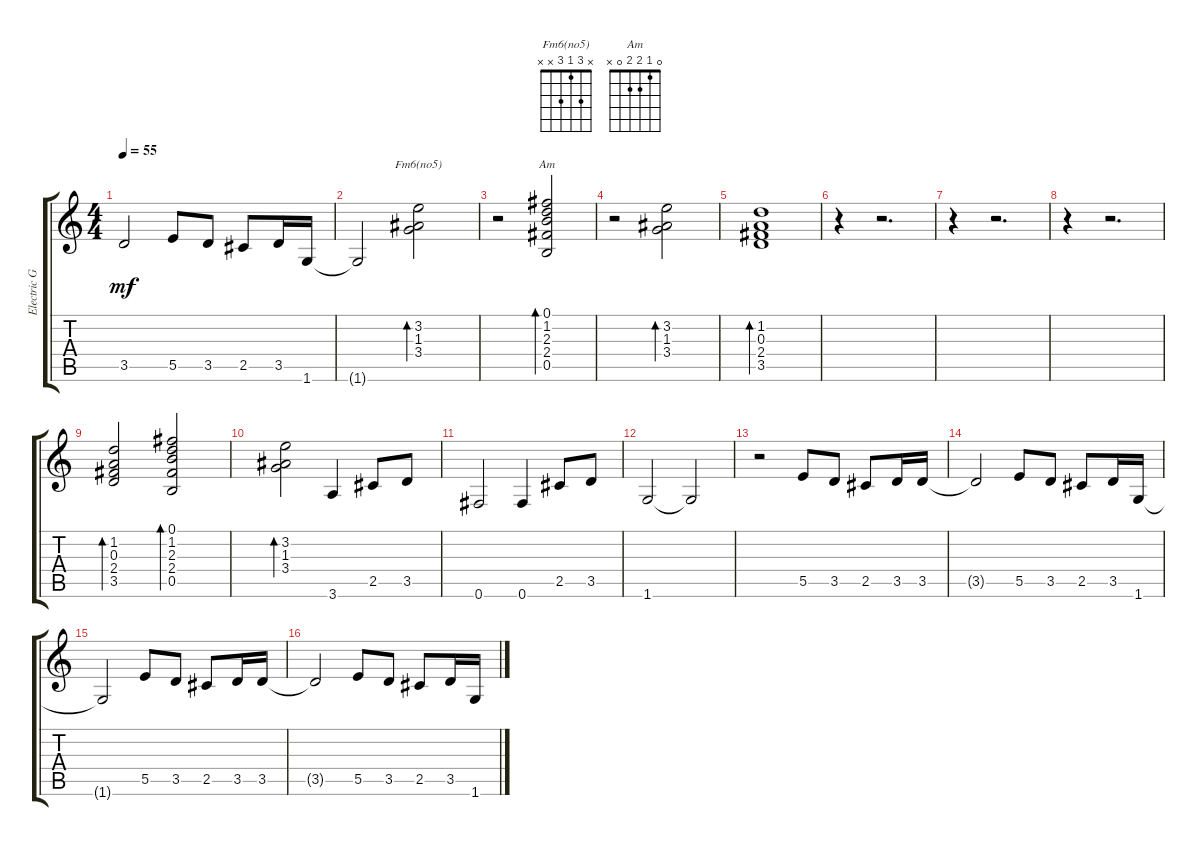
\track ("Electric Guitar" "Electric G") {instrument electricguitarjazz}
\staff {score tabs}
\tuning (Gb4 Db4 A3 E3 B2 Gb2) {hide}
\chord ("Fm6(no5)" x 3 1 3 x x)
\chord ("Am" 0 1 2 2 0 x)
\ts (4 4)
\tempo 55
\clef g2
\ks c
3.5{t}.2{dy mf} 5.5.8 3.5.8 2.5.8 3.5.16 1.6.16 |
1.6{t}.2 (3.2 1.3 3.4).2{bd 30 ch "Fm6(no5)"} |
r.2 (0.1 1.2 2.3 2.4 0.5).2{bd 30 ch "Am"} |
r.2 (3.2 1.3 3.4).2{bd 30} |
(1.2 0.3 2.4 3.5).1{bd 30} |
r.4 r.2{d} |
r.4 r.2{d} |
r.4 r.2{d} |
(1.2 0.3 2.4 3.5).2{bd 30} (0.1 1.2 2.3 2.4 0.5).2{bd 30} |
(3.2 1.3 3.4).2{bd 30} 3.6.4 2.5.8 3.5.8 |
0.6.2 0.6.4 2.5.8 3.5.8 |
1.6.2 1.6{t}.2 |
r.2 5.5.8 3.5.8 2.5.8 3.5.16 3.5.16 |
3.5{t}.2 5.5.8 3.5.8 2.5.8 3.5.16 1.6.16 |
1.6{t}.2 5.5.8 3.5.8 2.5.8 3.5.16 3.5.16 |
3.5{t}.2 5.5.8 3.5.8 2.5.8 3.5.16 1.6.16
